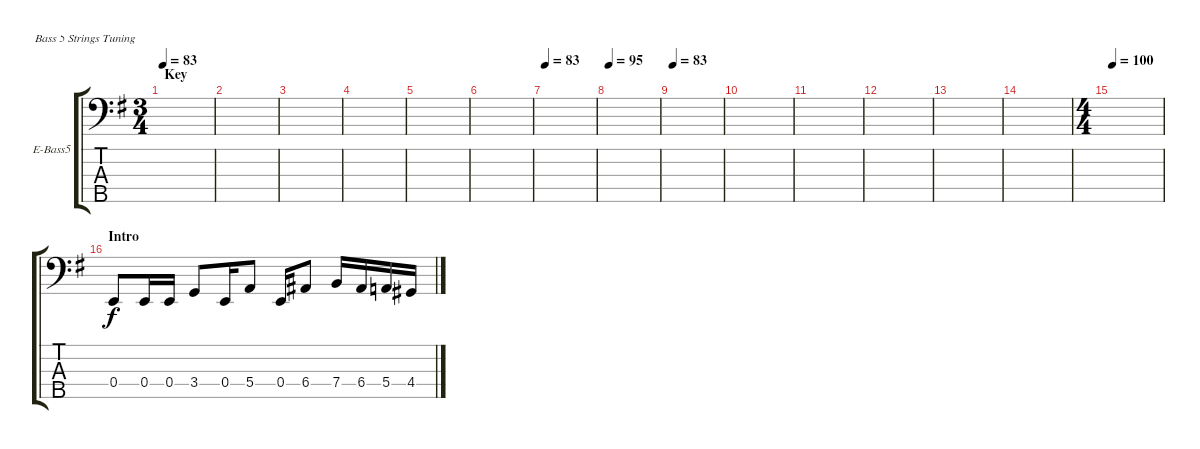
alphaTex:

\bracketExtendMode groupsimilarinstruments
\firstSystemTrackNameOrientation horizontal
\otherSystemsTrackNameOrientation horizontal
\track ("bass (Andrey Stefnuk)" "E-Bass5") {instrument electricbassfinger}
\staff {score tabs}
\tuning (G2 D2 A1 E1 B0)
\ts (3 4)
\beaming (8 2 2 2)
\section ("" "Key")
\tempo 83
\clef f4
\ks eminor
|
|
|
|
|
|
\tempo 83
|
\tempo 95
|
\tempo (83 0.00625)
|
|
|
|
|
|
\ts (4 4)
\beaming (8 2 2 2 2)
\tempo 100
|
\section ("" "Intro")
0.4.8 0.4.16 0.4.16 3.4.8 0.4.16 5.4.8 0.4.16 6.4.8 7.4.16 6.4.16 5.4.16 4.4.16
